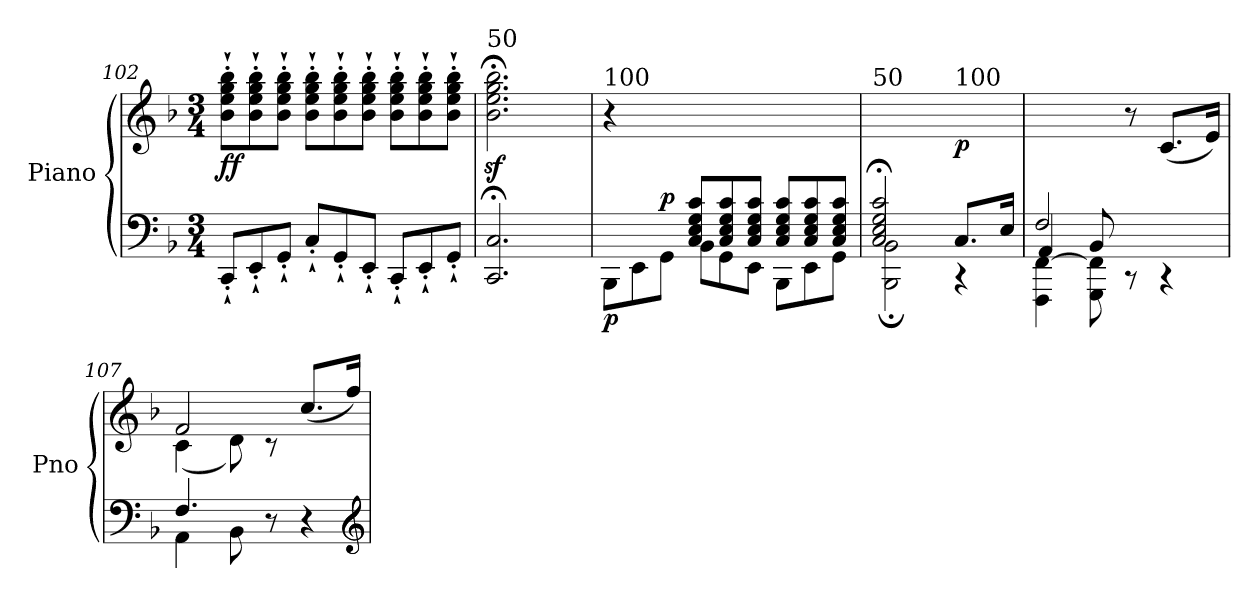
**kern	**kern	**dynam
*part1	*part1	*part1
*staff2	*staff1	*staff1/2
*I"Piano	*	*
*I'Pno	*	*
*clefF4	*clefG2	*
*k[b-]	*k[b-]	*
*F:	*F:	*
*M3/4	*M3/4	*
*Xtuplet	*Xtuplet	*
=102	=102	=102
!	!	!LO:DY:b
12CC`'/L	12b-\`' 12ee\`' 12gg\`' 12bb-\`'L	ff
12EE`'/	12b-\`' 12ee\`' 12gg\`' 12bb-\`'	.
12GG`'/J	12b-\`' 12ee\`' 12gg\`' 12bb-\`'J	.
12C`'/L	12b-\`' 12ee\`' 12gg\`' 12bb-\`'L	.
12GG`'/	12b-\`' 12ee\`' 12gg\`' 12bb-\`'	.
12EE`'/J	12b-\`' 12ee\`' 12gg\`' 12bb-\`'J	.
12CC`'/L	12b-\`' 12ee\`' 12gg\`' 12bb-\`'L	.
12EE`'/	12b-\`' 12ee\`' 12gg\`' 12bb-\`'	.
12GG`'/J	12b-\`' 12ee\`' 12gg\`' 12bb-\`'J	.
=103	=103	=103
!	!LO:TX:a:t=50	!
2.CC/;< 2.C/;<	2.b-\z<;< 2.ee\z<;< 2.gg\z<;< 2.bb-\z<;<	.
!!LO:LB:g=z
=104	=104	=104
*^	*	*
!	!	!LO:TX:a:t=100	!
!	!	!	!LO:DY:b=2
4ryy	12BBB-\L	4r	p
.	12EE\	.	.
!	!	!	!LO:DY:a=2
.	12GG\J	.	p
12C/ 12E/ 12G/ 12c/L	12BB-\L	2ryy	.
12C/ 12E/ 12G/ 12c/	12GG\	.	.
12C/ 12E/ 12G/ 12c/J	12EE\J	.	.
12C/ 12E/ 12G/ 12c/L	12BBB-\L	.	.
12C/ 12E/ 12G/ 12c/	12EE\	.	.
12C/ 12E/ 12G/ 12c/J	12GG\J	.	.
=105	=105	=105	=105
!	!	!LO:TX:a:t=50	!
2C/;< 2E/;< 2G/;< 2c/;<	2BBB-\; 2BB-\;	2ryy	.
!	!	!LO:TX:a:t=100	!
!	!	!	!LO:DY:b
8.C/L	4rCC	4ryy	p
16E/Jk	.	.	.
=106	=106	=106	=106
*	*^	*^	*
2F/	4AA/	4FFF\ [4FF\	2ryy	4.ryy	.
.	8BB-/	8GGG\ 8FF\]	.	.	.
.	4.ryy	8rCC	.	8r	.
4ryy	.	4rCC	(8.c/L	4ryy	.
.	.	.	16e/Jk)	.	.
*	*v	*v	*	*	*
=107	=107	=107	=107	=107
4.F/	4AA\	2f/	(4c\	.
.	8BB-\	.	8d\)	.
8r	4.ryy	.	8rc	.
4r	.	(8.cc/L	4ryy	.
.	.	16ff/Jk)	.	.
*v	*v	*	*	*
*	*v	*v	*
*clefG2	*	*
=	=	=
*-	*-	*-
